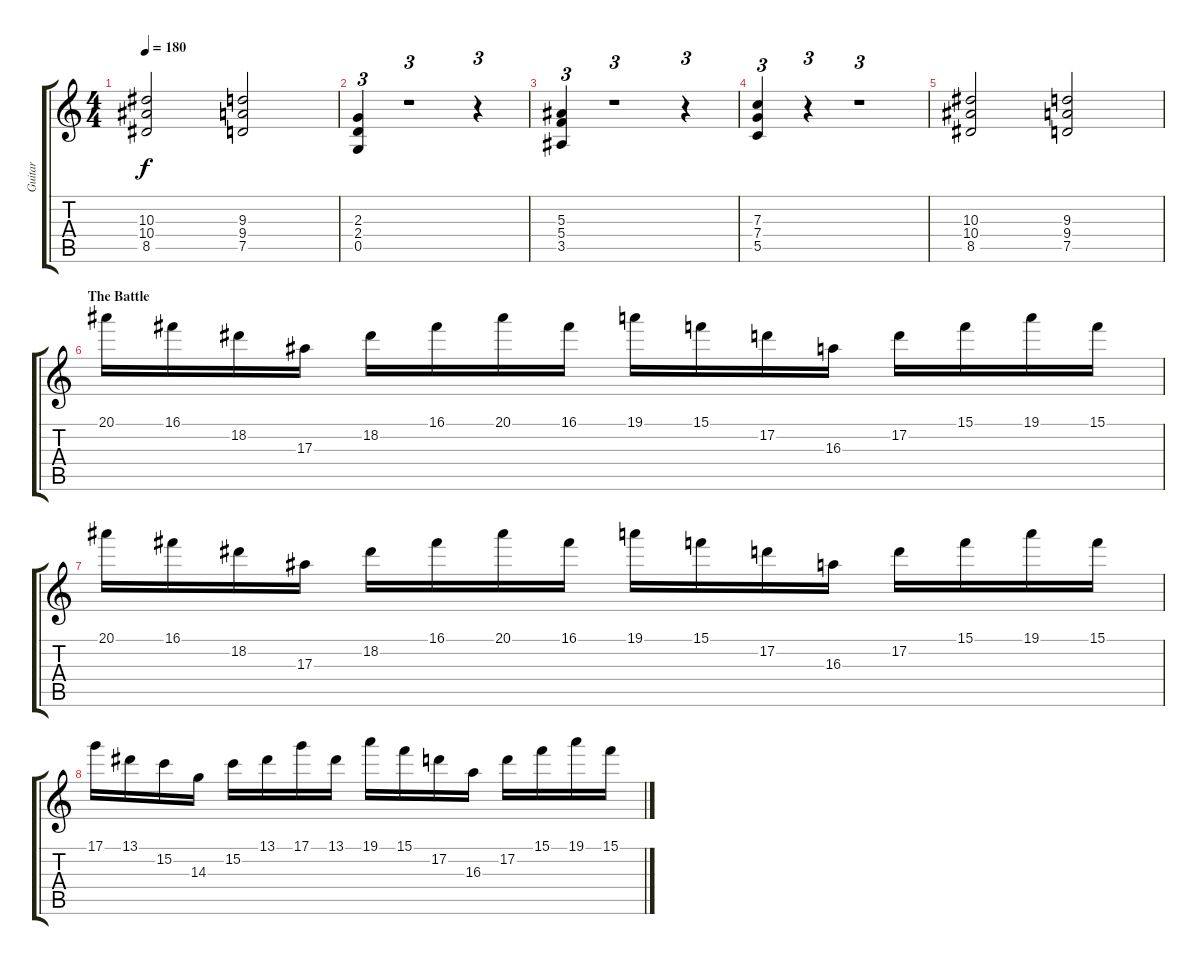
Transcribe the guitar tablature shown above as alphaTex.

\track ("Guitar" "Guitar") {instrument distortionguitar}
\staff {score tabs}
\tuning (D4 A3 F3 C3 G2 D2) {hide}
\ts (4 4)
\tempo 180
\clef g2
\ks c
(10.3 10.4 8.5).2{dy f} (9.3 9.4 7.5).2 |
(2.3 2.4 0.5).4{tu (3 2)} r.1{tu (3 2)} r.4{tu (3 2)} |
(5.3 5.4 3.5).4{tu (3 2)} r.1{tu (3 2)} r.4{tu (3 2)} |
(7.3 7.4 5.5).4{tu (3 2)} r.4{tu (3 2)} r.1{tu (3 2)} |
(10.3 10.4 8.5).2 (9.3 9.4 7.5).2 |
\section ("" "The Battle")
20.1.16 16.1.16 18.2.16 17.3.16 18.2.16 16.1.16 20.1.16 16.1.16 19.1.16 15.1.16 17.2.16 16.3.16 17.2.16 15.1.16 19.1.16 15.1.16 |
20.1.16 16.1.16 18.2.16 17.3.16 18.2.16 16.1.16 20.1.16 16.1.16 19.1.16 15.1.16 17.2.16 16.3.16 17.2.16 15.1.16 19.1.16 15.1.16 |
17.1.16 13.1.16 15.2.16 14.3.16 15.2.16 13.1.16 17.1.16 13.1.16 19.1.16 15.1.16 17.2.16 16.3.16 17.2.16 15.1.16 19.1.16 15.1.16
